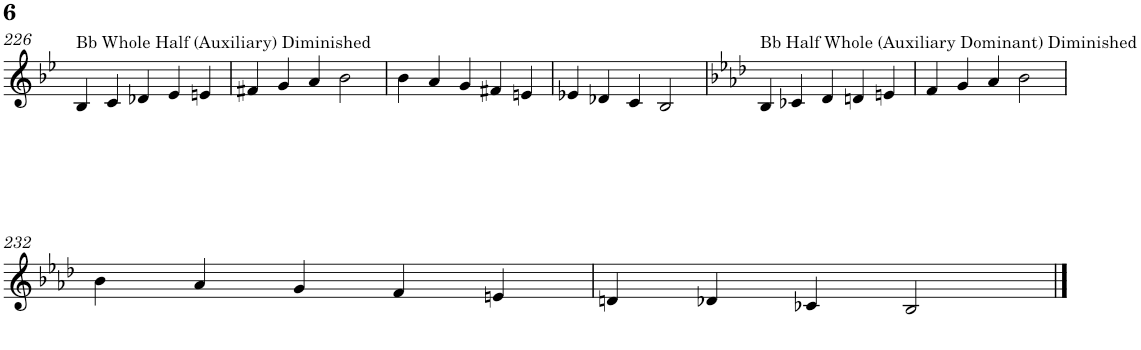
**kern
*part1
*staff1
*I"Alto Saxophone
*I'A. Sax.
!!LO:PB:g=z
*clefG2
*Trd5c9
*k[b-e-]
*M5/4
=226
!LO:TX:a:t=Bb Whole Half (Auxiliary) Diminished
4B-/
4c/
4d-X/
4e-/
4en/
=227
4f#X/
4g/
4a/
2b-\
=228
4b-\
4a/
4g/
4f#X/
4en/
=229
4e-X/
4d-X/
4c/
2B-/
=230
*k[b-e-a-d-]
!LO:TX:a:t=Bb Half Whole (Auxiliary Dominant) Diminished
4B-/
4c-X/
4d-/
4dn/
4en/
=231
4f/
4g/
4a-/
2b-\
!!LO:LB:g=z
=232
4b-\
4a-/
4g/
4f/
4en/
=233
4dn/
4d-X/
4c-X/
2B-/
==
*-
